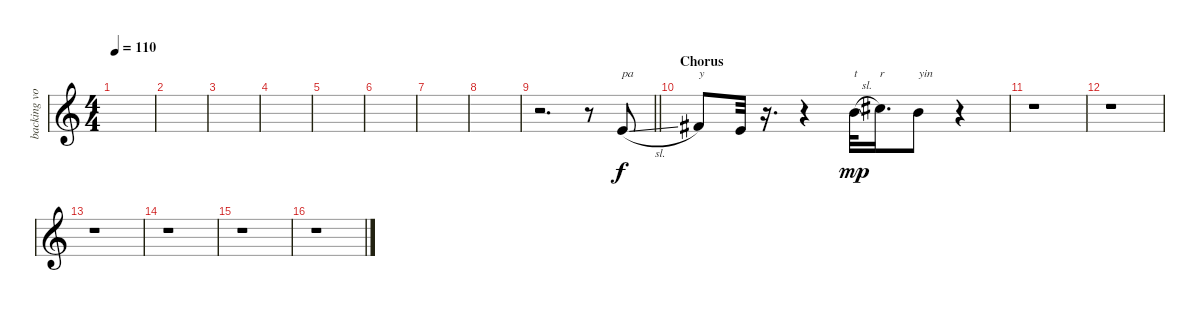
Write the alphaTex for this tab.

\track ("backing vocals" "backing vo") {instrument lead2sawtooth}
\staff {score}
\tuning (E4 B3 G3 D3 A2 E2) {hide}
\ts (4 4)
\tempo 110
\clef g2
\ks c
|
|
|
|
|
|
|
|
\barLineRight lightlight
r.2{d} r.8 5.2{sl}.8{txt "pa"} |
\section ("" "Chorus")
7.2.8{txt "y" dy f} 0.1.32 r.16{d} r.4 7.1{sl}.32{txt "t" dy mp} 9.1.16{d txt "r"} 7.1.8{txt "yin"} r.4 |
r.1 |
r.1 |
r.1 |
r.1 |
r.1 |
r.1
